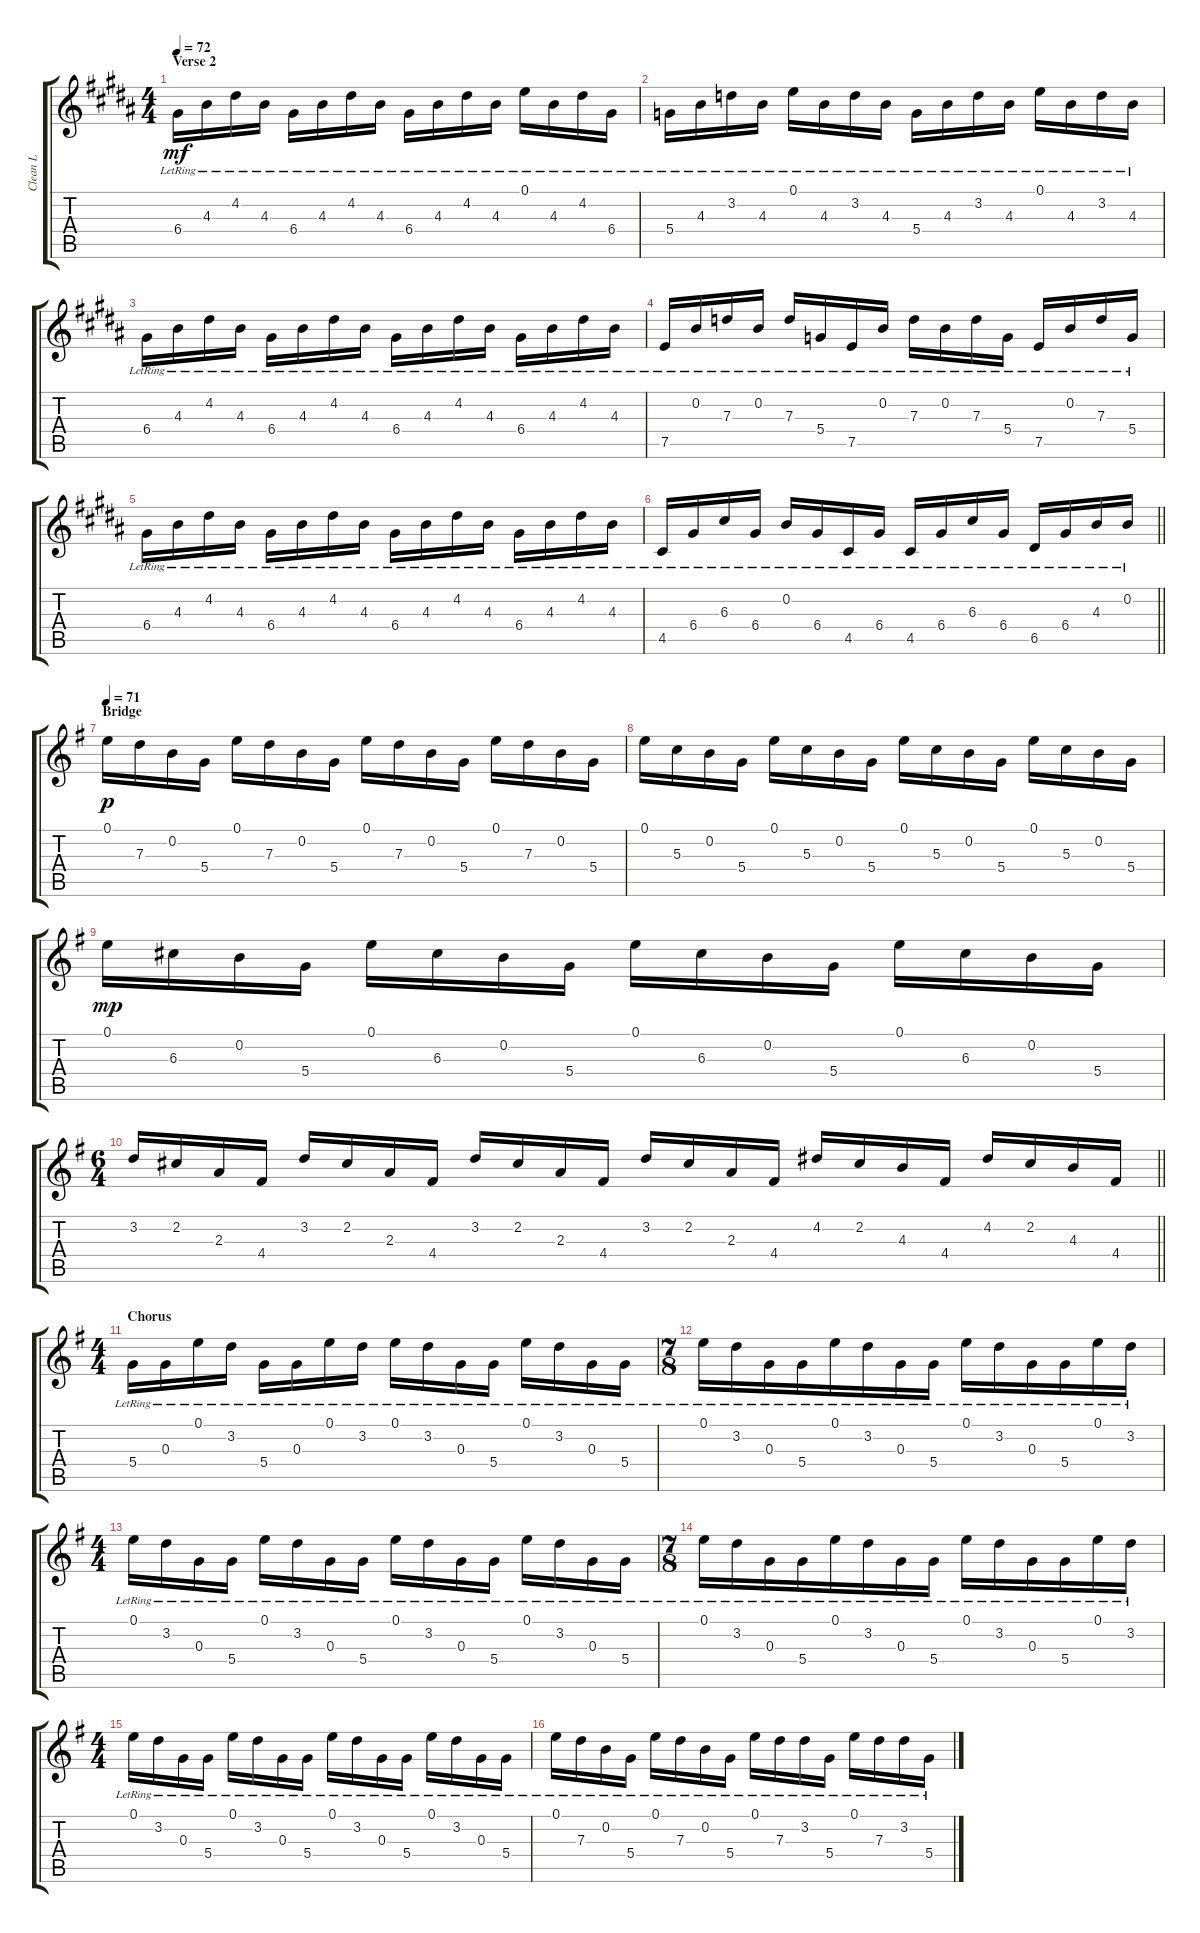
\track ("Clean L" "Clean L") {instrument acousticguitarsteel}
\staff {score tabs}
\tuning (E4 B3 G3 D3 A2 E2) {hide}
\ts (4 4)
\section ("" "Verse 2")
\tempo 72
\clef g2
\ks b
6.4{lr}.16{dy mf} 4.3{lr}.16 4.2{lr}.16 4.3{lr}.16 6.4{lr}.16 4.3{lr}.16 4.2{lr}.16 4.3{lr}.16 6.4{lr}.16 4.3{lr}.16 4.2{lr}.16 4.3{lr}.16 0.1{lr}.16 4.3{lr}.16 4.2{lr}.16 6.4{lr}.16 |
\ks g#minor
5.4{lr}.16 4.3{lr}.16 3.2{lr}.16 4.3{lr}.16 0.1{lr}.16 4.3{lr}.16 3.2{lr}.16 4.3{lr}.16 5.4{lr}.16 4.3{lr}.16 3.2{lr}.16 4.3{lr}.16 0.1{lr}.16 4.3{lr}.16 3.2{lr}.16 4.3{lr}.16 |
\ks b
6.4{lr}.16 4.3{lr}.16 4.2{lr}.16 4.3{lr}.16 6.4{lr}.16 4.3{lr}.16 4.2{lr}.16 4.3{lr}.16 6.4{lr}.16 4.3{lr}.16 4.2{lr}.16 4.3{lr}.16 6.4{lr}.16 4.3{lr}.16 4.2{lr}.16 4.3{lr}.16 |
\ks g#minor
7.5{lr}.16 0.2{lr}.16 7.3{lr}.16 0.2{lr}.16 7.3{lr}.16 5.4{lr}.16 7.5{lr}.16 0.2{lr}.16 7.3{lr}.16 0.2{lr}.16 7.3{lr}.16 5.4{lr}.16 7.5{lr}.16 0.2{lr}.16 7.3{lr}.16 5.4{lr}.16 |
\ks b
6.4{lr}.16 4.3{lr}.16 4.2{lr}.16 4.3{lr}.16 6.4{lr}.16 4.3{lr}.16 4.2{lr}.16 4.3{lr}.16 6.4{lr}.16 4.3{lr}.16 4.2{lr}.16 4.3{lr}.16 6.4{lr}.16 4.3{lr}.16 4.2{lr}.16 4.3{lr}.16 |
\barLineRight lightlight
\ks g#minor
4.5{lr}.16 6.4{lr}.16 6.3{lr}.16 6.4{lr}.16 0.2{lr}.16 6.4{lr}.16 4.5{lr}.16 6.4{lr}.16 4.5{lr}.16 6.4{lr}.16 6.3{lr}.16 6.4{lr}.16 6.5{lr}.16 6.4{lr}.16 4.3{lr}.16 0.2{lr}.16 |
\section ("" "Bridge")
\tempo 71
\ks g
0.1.16{dy p} 7.3.16 0.2.16 5.4.16 0.1.16 7.3.16 0.2.16 5.4.16 0.1.16 7.3.16 0.2.16 5.4.16 0.1.16 7.3.16 0.2.16 5.4.16 |
0.1.16 5.3.16 0.2.16 5.4.16 0.1.16 5.3.16 0.2.16 5.4.16 0.1.16 5.3.16 0.2.16 5.4.16 0.1.16 5.3.16 0.2.16 5.4.16 |
0.1.16{dy mp} 6.3.16 0.2.16 5.4.16 0.1.16 6.3.16 0.2.16 5.4.16 0.1.16 6.3.16 0.2.16 5.4.16 0.1.16 6.3.16 0.2.16 5.4.16 |
\ts (6 4)
\barLineRight lightlight
3.2.16 2.2.16 2.3.16 4.4.16 3.2.16 2.2.16 2.3.16 4.4.16 3.2.16 2.2.16 2.3.16 4.4.16 3.2.16 2.2.16 2.3.16 4.4.16 4.2.16 2.2.16 4.3.16 4.4.16 4.2.16 2.2.16 4.3.16 4.4.16 |
\ts (4 4)
\section ("" "Chorus")
5.4{lr}.16 0.3{lr}.16 0.1{lr}.16 3.2{lr}.16 5.4{lr}.16 0.3{lr}.16 0.1{lr}.16 3.2{lr}.16 0.1{lr}.16 3.2{lr}.16 0.3{lr}.16 5.4{lr}.16 0.1{lr}.16 3.2{lr}.16 0.3{lr}.16 5.4{lr}.16 |
\ts (7 8)
0.1{lr}.16 3.2{lr}.16 0.3{lr}.16 5.4{lr}.16 0.1{lr}.16 3.2{lr}.16 0.3{lr}.16 5.4{lr}.16 0.1{lr}.16 3.2{lr}.16 0.3{lr}.16 5.4{lr}.16 0.1{lr}.16 3.2{lr}.16 |
\ts (4 4)
0.1{lr}.16 3.2{lr}.16 0.3{lr}.16 5.4{lr}.16 0.1{lr}.16 3.2{lr}.16 0.3{lr}.16 5.4{lr}.16 0.1{lr}.16 3.2{lr}.16 0.3{lr}.16 5.4{lr}.16 0.1{lr}.16 3.2{lr}.16 0.3{lr}.16 5.4{lr}.16 |
\ts (7 8)
0.1{lr}.16 3.2{lr}.16 0.3{lr}.16 5.4{lr}.16 0.1{lr}.16 3.2{lr}.16 0.3{lr}.16 5.4{lr}.16 0.1{lr}.16 3.2{lr}.16 0.3{lr}.16 5.4{lr}.16 0.1{lr}.16 3.2{lr}.16 |
\ts (4 4)
0.1{lr}.16 3.2{lr}.16 0.3{lr}.16 5.4{lr}.16 0.1{lr}.16 3.2{lr}.16 0.3{lr}.16 5.4{lr}.16 0.1{lr}.16 3.2{lr}.16 0.3{lr}.16 5.4{lr}.16 0.1{lr}.16 3.2{lr}.16 0.3{lr}.16 5.4{lr}.16 |
0.1{lr}.16 7.3{lr}.16 0.2{lr}.16 5.4{lr}.16 0.1{lr}.16 7.3{lr}.16 0.2{lr}.16 5.4{lr}.16 0.1{lr}.16 7.3{lr}.16 3.2{lr}.16 5.4{lr}.16 0.1{lr}.16 7.3{lr}.16 3.2{lr}.16 5.4{lr}.16
